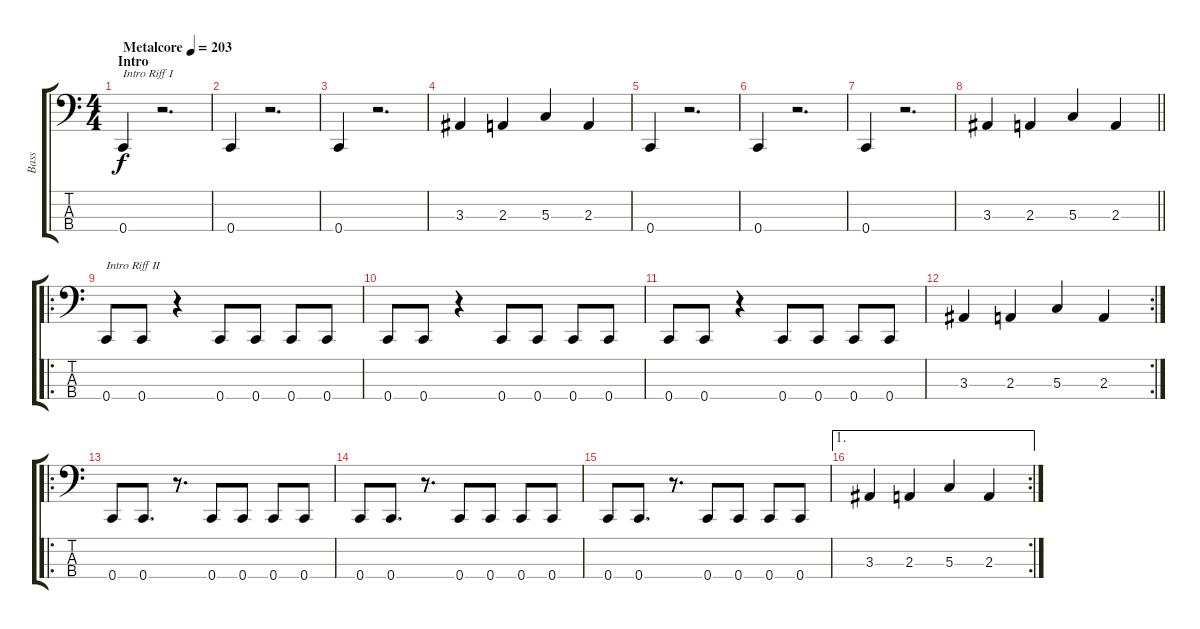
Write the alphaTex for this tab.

\track ("Bass" "Bass") {instrument electricbasspick}
\staff {score tabs}
\tuning (F2 C2 G1 C1) {hide}
\ts (4 4)
\section ("" "Intro")
\tempo (203 "Metalcore")
\clef f4
\ks c
0.4.4{txt "Intro Riff I" dy f volume 16 balance 8 instrument electricbasspick} r.2{d} |
0.4.4 r.2{d} |
0.4.4 r.2{d} |
3.3.4{volume 14} 2.3.4 5.3.4 2.3.4 |
0.4.4{volume 16} r.2{d} |
0.4.4 r.2{d} |
0.4.4 r.2{d} |
\barLineRight lightlight
3.3.4{volume 14} 2.3.4 5.3.4 2.3.4 |
\ro
0.4.8{txt "Intro Riff II" volume 16} 0.4.8 r.4 0.4.8 0.4.8 0.4.8 0.4.8 |
0.4.8 0.4.8 r.4 0.4.8 0.4.8 0.4.8 0.4.8 |
0.4.8 0.4.8 r.4 0.4.8 0.4.8 0.4.8 0.4.8 |
\rc 2
3.3.4{volume 14} 2.3.4 5.3.4 2.3.4 |
\ro
0.4.8{volume 16} 0.4.8{d} r.8{d} 0.4.8 0.4.8 0.4.8 0.4.8 |
0.4.8 0.4.8{d} r.8{d} 0.4.8 0.4.8 0.4.8 0.4.8 |
0.4.8 0.4.8{d} r.8{d} 0.4.8 0.4.8 0.4.8 0.4.8 |
\ae 1
\rc 2
3.3.4{volume 14} 2.3.4 5.3.4 2.3.4
